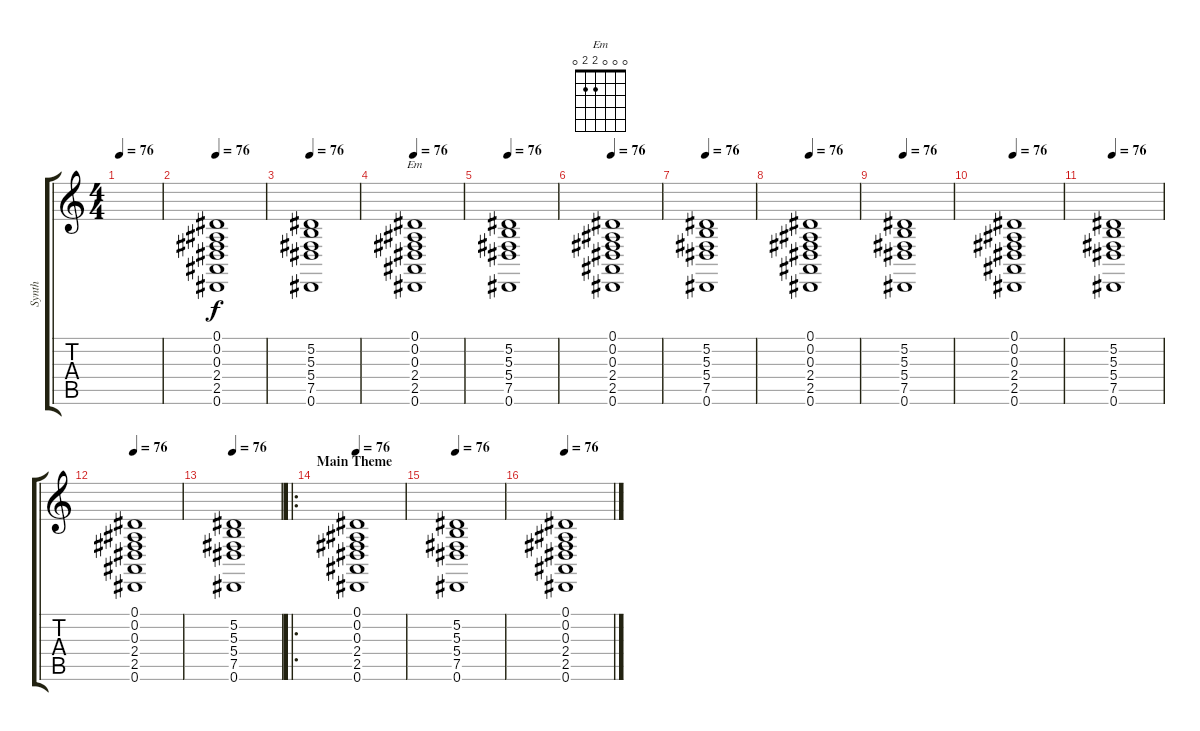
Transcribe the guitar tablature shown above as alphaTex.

\track ("Synth" "Synth") {instrument stringensemble1}
\staff {score tabs}
\tuning (Eb4 Bb3 Gb3 Db3 Ab2 Eb2) {hide}
\chord ("Em" 0 0 0 2 2 0)
\ts (4 4)
\tempo 76
\clef g2
\ks c
|
\tempo 76
(0.1 0.2 0.3 2.4 2.5 0.6).1 |
\tempo 76
(5.2 5.3 5.4 7.5 0.6).1 |
\tempo 76
(0.1 0.2 0.3 2.4 2.5 0.6).1{ch "Em"} |
\tempo 76
(5.2 5.3 5.4 7.5 0.6).1 |
\tempo 76
(0.1 0.2 0.3 2.4 2.5 0.6).1 |
\tempo 76
(5.2 5.3 5.4 7.5 0.6).1 |
\tempo 76
(0.1 0.2 0.3 2.4 2.5 0.6).1 |
\tempo 76
(5.2 5.3 5.4 7.5 0.6).1 |
\tempo 76
(0.1 0.2 0.3 2.4 2.5 0.6).1 |
\tempo 76
(5.2 5.3 5.4 7.5 0.6).1 |
\tempo 76
(0.1 0.2 0.3 2.4 2.5 0.6).1 |
\tempo 76
(5.2 5.3 5.4 7.5 0.6).1 |
\ro
\section ("" "Main Theme")
\tempo 76
(0.1 0.2 0.3 2.4 2.5 0.6).1 |
\tempo 76
(5.2 5.3 5.4 7.5 0.6).1 |
\tempo 76
(0.1 0.2 0.3 2.4 2.5 0.6).1
